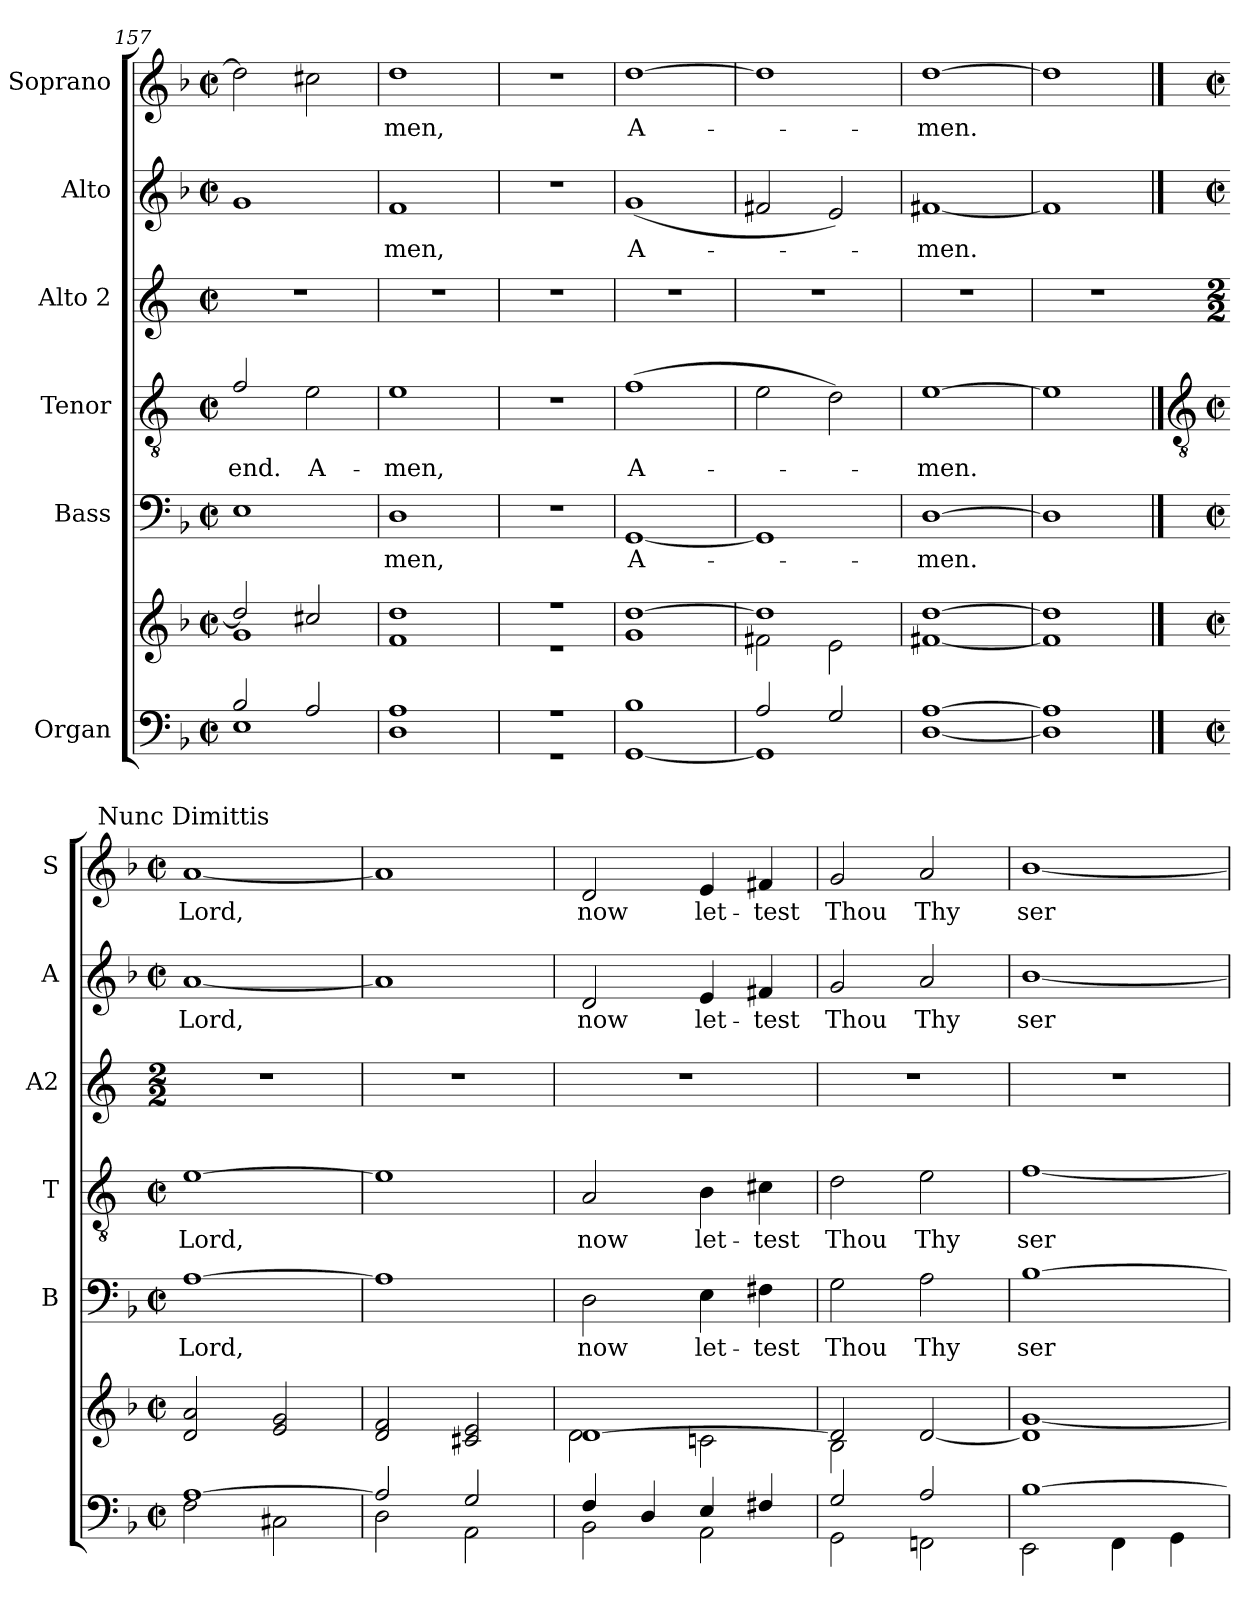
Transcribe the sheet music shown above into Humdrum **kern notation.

**kern	**kern	**kern	**text	**kern	**text	**kern	**kern	**text	**kern	**text
*part6	*part6	*part5	*part5	*part4	*part4	*part3	*part2	*part2	*part1	*part1
*staff7	*staff6	*staff5	*staff5	*staff4	*staff4	*staff3	*staff2	*staff2	*staff1	*staff1
*I"Organ	*	*I"Bass	*	*I"Tenor	*	*I"Alto 2	*I"Alto	*	*I"Soprano	*
*	*	*I'B	*	*I'T	*	*I'A2	*I'A	*	*I'S	*
*clefF4	*clefG2	*clefF4	*	*clefGv2	*	*clefG2	*clefG2	*	*clefG2	*
*	*	*	*	*ITrd4c7	*	*ITrd4c7	*	*	*	*
*k[b-]	*k[b-]	*k[b-]	*	*k[b-]	*	*k[b-]	*k[b-]	*	*k[b-]	*
*F:	*F:	*F:	*	*F:	*	*F:	*F:	*	*F:	*
*M2/2	*M2/2	*M2/2	*	*M2/2	*	*M2/2	*M2/2	*	*M2/2	*
*met(c|)	*met(c|)	*met(c|)	*	*met(c|)	*	*met(c|)	*met(c|)	*	*met(c|)	*
=157	=157	=157	=157	=157	=157	=157	=157	=157	=157	=157
*^	*^	*	*	*	*	*	*	*	*	*
!	!	!	!	!	!	!	!LO:LY:b	!	!	!	!	!
2B-/	1E\	2dd/]	1g\	1E	.	2B-/	end.	1r	1g	.	2dd]	.
!	!	!	!	!	!	!	!LO:LY:b	!	!	!	!	!
2A/	.	2cc#X/	.	.	.	2A	A-	.	.	.	2cc#X	.
=158	=158	=158	=158	=158	=158	=158	=158	=158	=158	=158	=158	=158
!	!	!	!	!	!LO:LY:b	!	!LO:LY:b	!	!	!LO:LY:b	!	!LO:LY:b
1A/	1D\	1dd/	1f\	1D	men,	1A	-men,	1r	1f	men,	1dd	men,
=159	=159	=159	=159	=159	=159	=159	=159	=159	=159	=159	=159	=159
1r	1r	1r	1r	1r	.	1r	.	1r	1r	.	1r	.
=160	=160	=160	=160	=160	=160	=160	=160	=160	=160	=160	=160	=160
!	!	!	!	!	!LO:LY:b	!	!LO:LY:b	!	!	!LO:LY:b	!	!LO:LY:b
1B-/	[1GG\	[1dd/	1g\	[1GG	A-	(<1B-	A-	1r	(<1g	A-	[1dd	A-
=161	=161	=161	=161	=161	=161	=161	=161	=161	=161	=161	=161	=161
2A/	1GG\]	1dd/]	2f#X\	1GG]	.	2A	.	1r	2f#X	.	1dd]	.
2G/	.	.	2e\	.	.	2G)	.	.	2e)	.	.	.
=162	=162	=162	=162	=162	=162	=162	=162	=162	=162	=162	=162	=162
!	!	!	!	!	!LO:LY:b	!	!LO:LY:b	!	!	!LO:LY:b	!	!LO:LY:b
[1A/	[1D\	[1dd/	[1f#X\	[1D	men.	[1A	men.	1r	[1f#X	men.	[1dd	men.
=163	=163	=163	=163	=163	=163	=163	=163	=163	=163	=163	=163	=163
1A/]	1D\]	1dd/]	1f#\]	1D]	.	1A]	.	1r	1f#]	.	1dd]	.
!!LO:LB:g=z
==164	==164	==164	==164	==164	==164	==164	==164	=164	==164	==164	==164	==164
*	*	*	*	*	*	*clefGv2	*	*	*	*	*	*
*M2/2	*	*M2/2	*	*M2/2	*	*M2/2	*	*M2/2	*M2/2	*	*M2/2	*
*met(c|)	*	*met(c|)	*	*met(c|)	*	*met(c|)	*	*	*met(c|)	*	*met(c|)	*
!	!	!	!	!	!	!	!	!	!	!	!LO:TX:a:cj:t=Nunc Dimittis	!
!	!	!	!	!	!LO:LY:b	!	!LO:LY:b	!	!	!LO:LY:b	!	!LO:LY:b
[1A/	2F\	2d/ 2a/	1ryy	[1A	Lord,	[1A	Lord,	1r	[1a	Lord,	[1a	Lord,
.	2C#X\	2e/ 2g/	.	.	.	.	.	.	.	.	.	.
=165	=165	=165	=165	=165	=165	=165	=165	=165	=165	=165	=165	=165
2A/]	2D\	2d/ 2f/	1ryy	1A]	.	1A]	.	1r	1a]	.	1a]	.
2G/	2AA\	2c#X/ 2e/	.	.	.	.	.	.	.	.	.	.
=166	=166	=166	=166	=166	=166	=166	=166	=166	=166	=166	=166	=166
!	!	!	!	!	!LO:LY:b	!	!LO:LY:b	!	!	!LO:LY:b	!	!LO:LY:b
4F/	2BB-\	[1d/	2d\	2D	now	2D	now	1r	2d	now	2d	now
4D/	.	.	.	.	.	.	.	.	.	.	.	.
!	!	!	!	!	!LO:LY:b	!	!LO:LY:b	!	!	!LO:LY:b	!	!LO:LY:b
4E/	2AA\	.	2cn\	4E	let-	4E	let-	.	4e	let-	4e	let-
!	!	!	!	!	!LO:LY:b	!	!LO:LY:b	!	!	!LO:LY:b	!	!LO:LY:b
4F#X/	.	.	.	4F#X	-test	4F#X	-test	.	4f#X	-test	4f#X	-test
=167	=167	=167	=167	=167	=167	=167	=167	=167	=167	=167	=167	=167
!	!	!	!	!	!LO:LY:b	!	!LO:LY:b	!	!	!LO:LY:b	!	!LO:LY:b
2G/	2GG\	2d/]	2B-\	2G	Thou	2G	Thou	1r	2g	Thou	2g	Thou
!	!	!	!	!	!LO:LY:b	!	!LO:LY:b	!	!	!LO:LY:b	!	!LO:LY:b
2A/	2FFn\	[2d/	2ryy	2A	Thy	2A	Thy	.	2a	Thy	2a	Thy
=168	=168	=168	=168	=168	=168	=168	=168	=168	=168	=168	=168	=168
!	!	!	!	!	!LO:LY:b	!	!LO:LY:b	!	!	!LO:LY:b	!	!LO:LY:b
[1B-/	2EE\	1d/]	[1g\	[1B-	ser-	[1B-/	ser-	1r	[1b-/	ser-	[1b-/	ser-
.	4FF\	.	.	.	.	.	.	.	.	.	.	.
.	4GG\	.	.	.	.	.	.	.	.	.	.	.
*v	*v	*	*	*	*	*	*	*	*	*	*	*
*	*v	*v	*	*	*	*	*	*	*	*	*
=	=	=	=	=	=	=	=	=	=	=
*-	*-	*-	*-	*-	*-	*-	*-	*-	*-	*-
